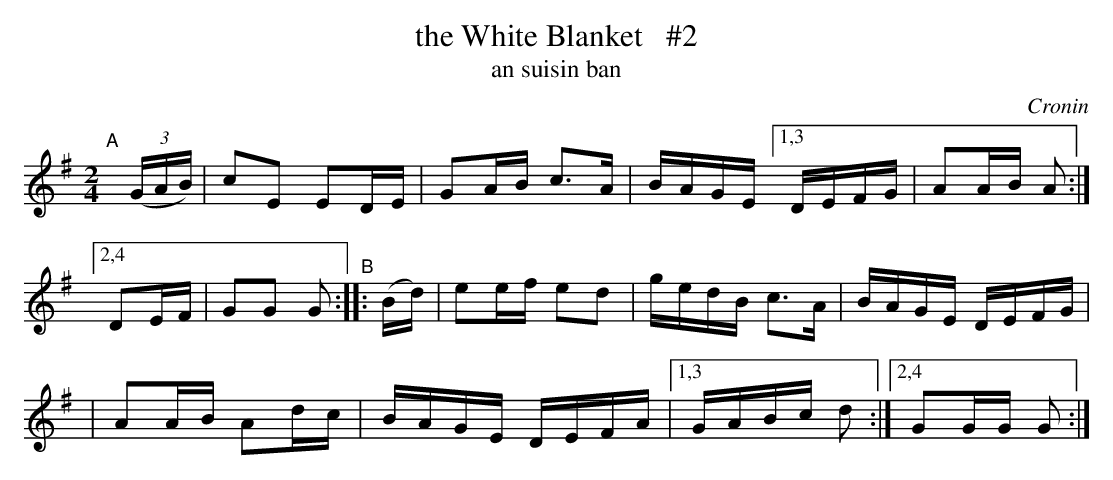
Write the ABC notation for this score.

X:1
T: the White Blanket   #2
T: an suisin ban
O: Cronin
M: 2/4
L: 1/8
K: G
"^A"[|] (3(G/A/B/) \
| cE ED/E/ | GA/B/ c3/A/ | B/A/G/E/ \
[1,3 D/E/F/G/ | AA/B/ A :|
[2,4 DE/F/ | GG G "^B":: (B/d/) | ee/f/ ed \
| g/e/d/B/ c3/A/ | B/A/G/E/ D/E/F/G/ |
| AA/B/ Ad/c/ | B/A/G/E/ D/E/F/A/ |\
[1,3 G/A/B/c/ d :|[2,4 GG/G/ G :|
